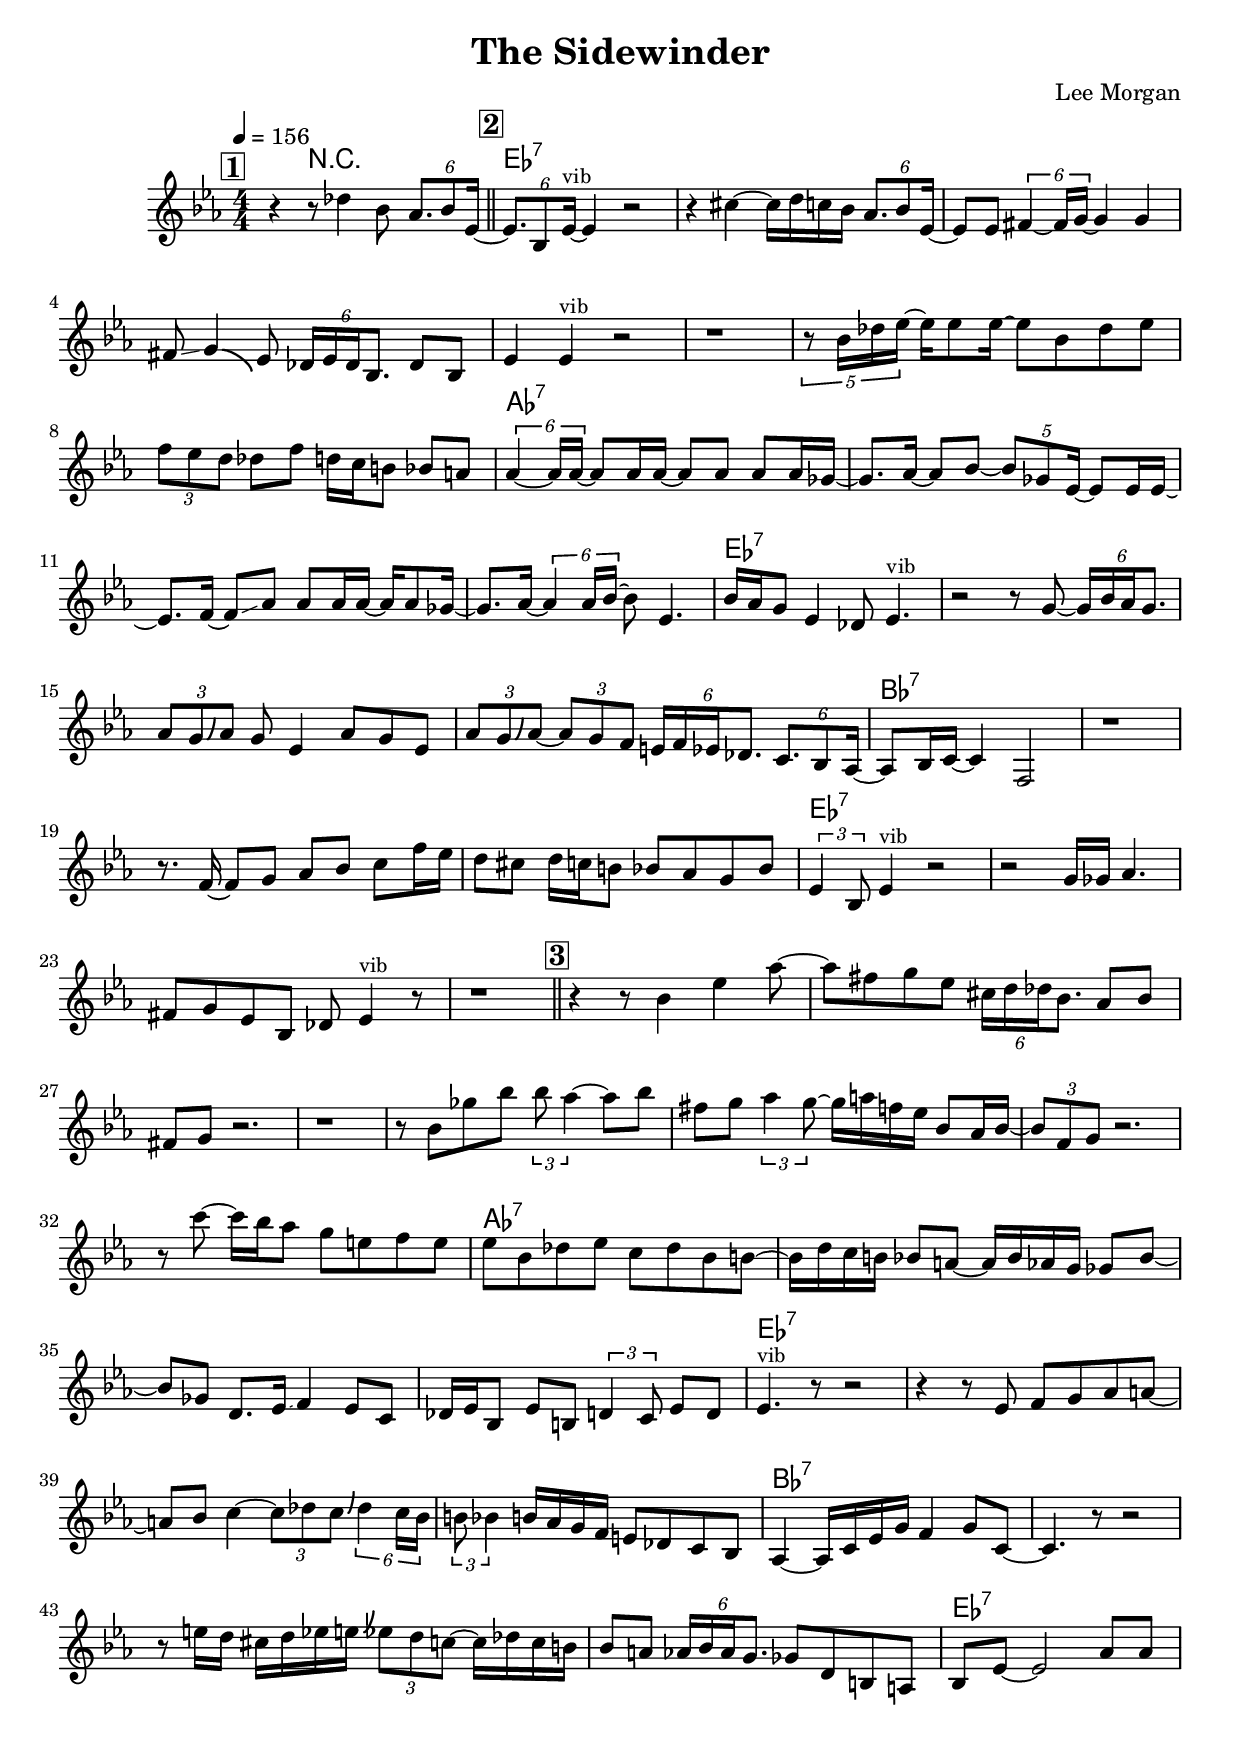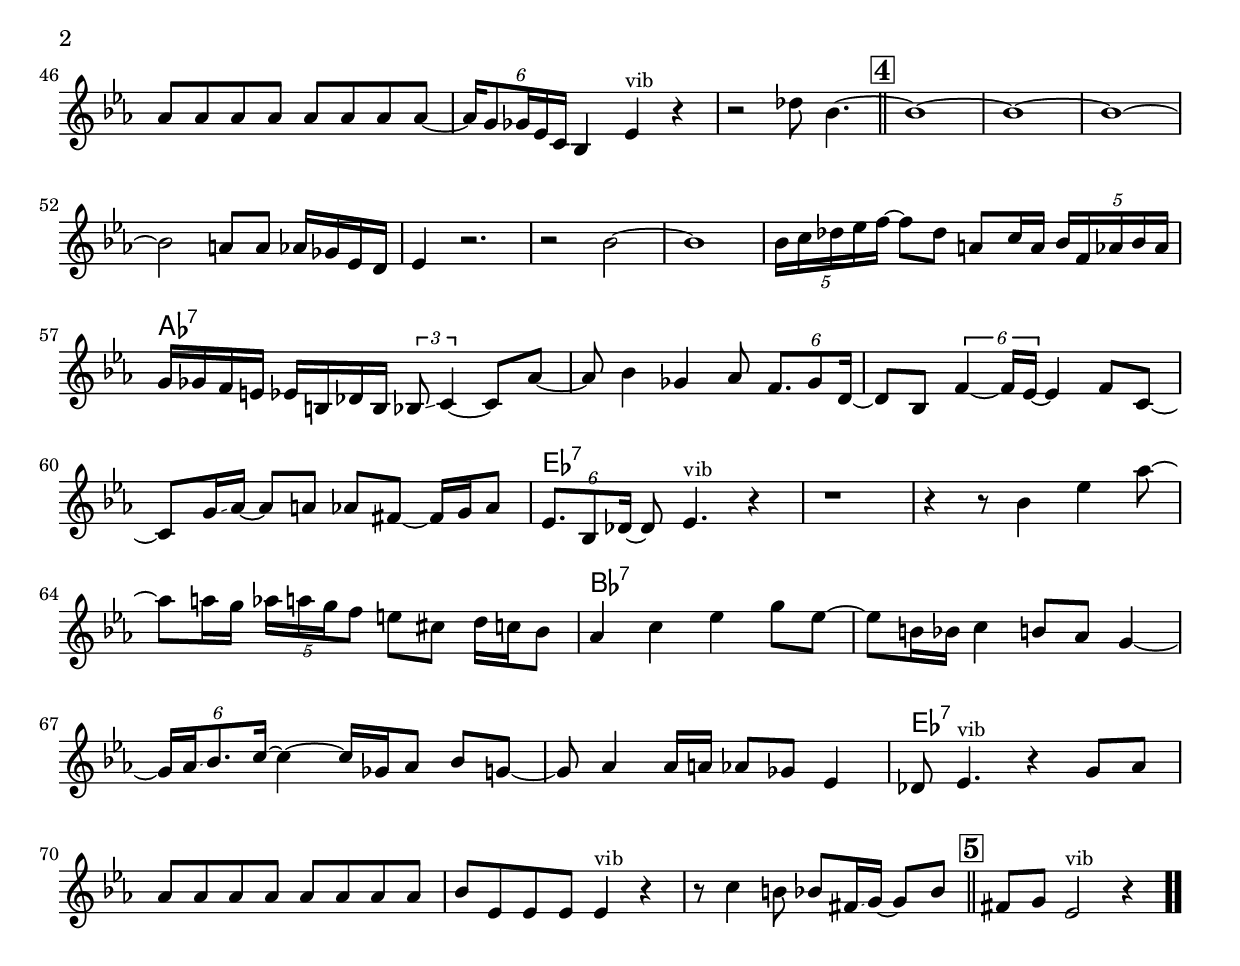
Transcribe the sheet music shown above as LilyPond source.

\version "2.13.2"

#(ly:set-option 'point-and-click #f)

\header {
  title = "The Sidewinder"
  composer = "Lee Morgan"
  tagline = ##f
}
global =
{
    \override Staff.TimeSignature #'style = #'()
    \time 4/4
    \clef "treble"
    \key es \major
    \override Rest #'direction = #'0
    \override MultiMeasureRest #'staff-position = #0
}
\score
{
<<
    \transpose c' c'

    \new ChordNames { \chords {
      \set majorSevenSymbol = \markup { "maj7" }
      \set minorChordModifier = \markup { \char ##x2013 }
      | s4 r2. 
      | es1:7 | s1 | s1 | s1 | s1 | s1 | s1 | s1 
      | aes1:7 | s1 | s1 | s1 | es1:7 | s1 | s1 | s1 
      | bes1:7 | s1 | s1 | s1 | es1:7 | s1 | s1 | s1 
      | s1 | s1 | s1 | s1 | s1 | s1 | s1 | s1 
      | aes1:7 | s1 | s1 | s1 | es1:7 | s1 | s1 | s1 
      | bes1:7 | s1 | s1 | s1 | es1:7 | s1 | s1 | s1 
      | s1 | s1 | s1 | s1 | s1 | s1 | s1 | s1 
      | aes1:7 | s1 | s1 | s1 | es1:7 | s1 | s1 | s1 
      | bes1:7 | s1 | s1 | s1 | es1:7 | s1 | s1 | s1 
      | s1|
      }
      }

    \new Staff
    <<
    \transpose c' c'

    {
      \global
  		%\override Score.MetronomeMark #'transparent = ##t
  		%\override Score.MetronomeMark #'stencil = ##f
  		
  		\override HorizontalBracket #'direction = #UP
  		\override HorizontalBracket #'bracket-flare = #'(0 . 0)
  		
  		\override TextSpanner #'dash-fraction = #1.0
  		\override TextSpanner #'bound-details #'left #'text = \markup{ \concat{\draw-line #'(0 . -1.0) \draw-line #'(1.0 . 0) }}
  		\override TextSpanner #'bound-details #'right #'text = \markup{ \concat{ \draw-line #'(1.0 . 0) \draw-line #'(0 . -1.0) }}
          \set Score.markFormatter = #format-mark-box-numbers


      \tempo 4 = 156
      \set Score.currentBarNumber = #0
     
      \bar "||" \mark \default r4 r8 des''4 bes'8 \tuplet 6/4 {aes'8. bes'8 es'16~} 
      \bar "||" \mark \default \tuplet 6/4 {es'8. bes8 es'16~^\markup{\left-align \small vib}} es'4 r2 
      | r4 cis''4~ cis''16 d''16 c''16 bes'16 \tuplet 6/4 {aes'8. bes'8 es'16~} 
      | es'8 es'8 \tuplet 6/4 {fis'4~ fis'16 g'16~} g'4 g'4 
      | fis'8\glissando  g'4\bendAfter #-4  es'8 \tuplet 6/4 {des'16 es'16 des'16 bes8.} des'8 bes8 
      | es'4 es'4^\markup{\left-align \small vib} r2 
      | r1 
      | \tuplet 5/4 {r8 bes'16 des''16 es''16~} es''16 es''8 es''16~ es''8 bes'8 des''8 es''8 
      | \tuplet 3/2 {f''8 es''8 d''8} des''8 f''8 d''16 c''16 b'8 bes'8 a'8 
      | \tuplet 6/4 {aes'4~ aes'16 aes'16~} aes'8 aes'16 aes'16~ aes'8 aes'8 aes'8 aes'16 ges'16~ 
      | ges'8. aes'16~ aes'8 bes'8~ \tuplet 5/4 {bes'8 ges'8 es'16~} es'8 es'16 es'16~ 
      | es'8. f'16~ f'8\glissando  aes'8 aes'8 aes'16 aes'16~ aes'16 aes'8 ges'16~ 
      | ges'8. aes'16~ \tuplet 6/4 {aes'4 aes'16\glissando  bes'16~} bes'8 es'4. 
      | bes'16 aes'16 g'8 es'4 des'8 es'4.^\markup{\left-align \small vib} 
      | r2 r8 g'8~ \tuplet 6/4 {g'16 bes'16 aes'16 g'8.} 
      | \tuplet 3/2 {aes'8 g'8\bendAfter #+4  aes'8} g'8 es'4 aes'8 g'8 es'8 
      | \tuplet 3/2 {aes'8 g'8\bendAfter #+4  aes'8~} \tuplet 3/2 {aes'8 g'8 f'8} \tuplet 6/4 {e'16 f'16 es'16 des'8.} \tuplet 6/4 {c'8. bes8 aes16~} 
      | aes8 bes16 c'16~ c'4 f2 
      | r1 
      | r8. f'16~ f'8 g'8 aes'8 bes'8 c''8 f''16 es''16 
      | d''8 cis''8 d''16 c''16 b'8 bes'8 aes'8 g'8 bes'8 
      | \tuplet 3/2 {es'4 bes8} es'4^\markup{\left-align \small vib} r2 
      | r2 g'16\glissando  ges'16 aes'4. 
      | fis'8 g'8 es'8 bes8 des'8 es'4^\markup{\left-align \small vib} r8 
      | r1 
      \bar "||" \mark \default r4 r8 bes'4 es''4 aes''8~ 
      | aes''8 fis''8 g''8 es''8 \tuplet 6/4 {cis''16 d''16 des''16 bes'8.} aes'8 bes'8 
      | fis'8 g'8 r2. 
      | r1 
      | r8 bes'8 ges''8 bes''8 \tuplet 3/2 {bes''8 aes''4~} aes''8 bes''8 
      | fis''8 g''8 \tuplet 3/2 {aes''4 g''8~} g''16 a''16 f''16 es''16 bes'8 aes'16 bes'16~ 
      | \tuplet 3/2 {bes'8 f'8 g'8} r2. 
      | r8 c'''8~ c'''16 bes''16 aes''8 g''8 e''8 f''8 e''8 
      | es''8 bes'8 des''8 es''8 c''8 des''8 bes'8 b'8~ 
      | b'16 d''16 c''16 b'16 bes'8 a'8~ a'16 bes'16 aes'16 g'16 ges'8 bes'8~ 
      | bes'8 ges'8 d'8. es'16\glissando  f'4 es'8 c'8 
      | des'16 es'16 bes8 es'8 b8 \tuplet 3/2 {d'4 c'8} es'8 d'8 
      | es'4.^\markup{\left-align \small vib} r8 r2 
      | r4 r8 es'8 f'8 g'8 aes'8 a'8~ 
      | a'8 bes'8 c''4~ \tuplet 3/2 {c''8 des''8 c''8\bendAfter #+4 } \tuplet 6/4 {des''4 c''16 bes'16} 
      | \tuplet 3/2 {b'8 bes'4} b'16 aes'16 g'16 f'16 e'8 des'8 c'8 bes8 
      | aes4~ aes16 c'16 es'16 g'16 f'4 g'8 c'8~ 
      | c'4. r8 r2 
      | r8 e''16 d''16 cis''16 d''16 es''16 e''16\bendAfter #+4  \tuplet 3/2 {es''8 d''8 c''8~} c''16 des''16 c''16 b'16 
      | bes'8 a'8 \tuplet 6/4 {aes'16 bes'16 aes'16 g'8.} ges'8 d'8 b8 a8 
      | bes8 es'8~ es'2 aes'8 aes'8 
      | aes'8 aes'8 aes'8 aes'8 aes'8 aes'8 aes'8 aes'8~ 
      | \tuplet 6/4 {aes'16 g'8 ges'16 es'16 c'16} bes4 es'4^\markup{\left-align \small vib} r4 
      | r2 des''8 bes'4.~ 
      \bar "||" \mark \default bes'1~ 
      | bes'1~ 
      | bes'1~ 
      | bes'2 a'8 a'8 aes'16 ges'16 es'16 d'16 
      | es'4 r2. 
      | r2 bes'2~ 
      | bes'1 
      | \tuplet 5/4 {bes'16 c''16 des''16 es''16 f''16~} f''8 des''8 a'8 c''16 a'16 \tuplet 5/4 {bes'16 f'16 aes'16 bes'16 aes'16} 
      | g'16 ges'16 f'16 e'16 es'16 b16 des'16 b16 \tuplet 3/2 {bes8\glissando  c'4~} c'8 aes'8~ 
      | aes'8 bes'4 ges'4 aes'8 \tuplet 6/4 {f'8. ges'8 d'16~} 
      | d'8 bes8 \tuplet 6/4 {f'4~ f'16 es'16~} es'4 f'8 c'8~ 
      | c'8 g'16\glissando  aes'16~ aes'8 a'8 aes'8 fis'8~ fis'16 g'16 aes'8 
      | \tuplet 6/4 {es'8. bes8 des'16~} des'8 es'4.^\markup{\left-align \small vib} r4 
      | r1 
      | r4 r8 bes'4 es''4 aes''8~ 
      | aes''8 a''16 g''16 \tuplet 5/4 {aes''16 a''16 g''16 f''8} e''8 cis''8 d''16 c''16 bes'8 
      | aes'4 c''4 es''4 g''8 es''8~ 
      | es''8 b'16\glissando  bes'16 c''4 b'8 aes'8 g'4~ 
      | \tuplet 6/4 {g'16 aes'16\glissando  bes'8. c''16~} c''4~ c''16 ges'16 aes'8 bes'8 g'8~ 
      | g'8 aes'4 aes'16 a'16\glissando  aes'8 ges'8 es'4 
      | des'8 es'4.^\markup{\left-align \small vib} r4 g'8 aes'8 
      | aes'8 aes'8 aes'8 aes'8 aes'8 aes'8 aes'8 aes'8 
      | bes'8 es'8 es'8 es'8 es'4^\markup{\left-align \small vib} r4 
      | r8 c''4 b'8 bes'8 fis'16\glissando  g'16~ g'8 bes'8 
      \bar "||" \mark \default fis'8 g'8 es'2^\markup{\left-align \small vib} r4\bar  ".."
    }
    >>
>>    
}
